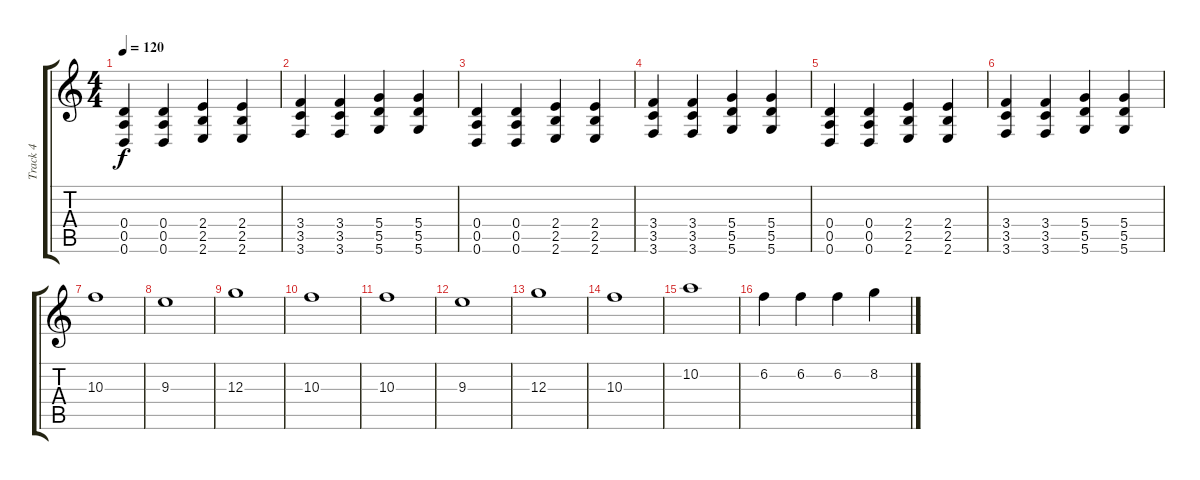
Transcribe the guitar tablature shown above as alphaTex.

\track ("Track 4" "Track 4") {instrument distortionguitar}
\staff {score tabs}
\tuning (E4 B3 G3 D3 A2 D2) {hide}
\ts (4 4)
\tempo 120
\clef g2
\ks c
(0.4 0.5 0.6).4{dy f} (0.4 0.5 0.6).4 (2.4 2.5 2.6).4 (2.4 2.5 2.6).4 |
(3.4 3.5 3.6).4 (3.4 3.5 3.6).4 (5.4 5.5 5.6).4 (5.4 5.5 5.6).4 |
(0.4 0.5 0.6).4 (0.4 0.5 0.6).4 (2.4 2.5 2.6).4 (2.4 2.5 2.6).4 |
(3.4 3.5 3.6).4 (3.4 3.5 3.6).4 (5.4 5.5 5.6).4 (5.4 5.5 5.6).4 |
(0.4 0.5 0.6).4 (0.4 0.5 0.6).4 (2.4 2.5 2.6).4 (2.4 2.5 2.6).4 |
(3.4 3.5 3.6).4 (3.4 3.5 3.6).4 (5.4 5.5 5.6).4 (5.4 5.5 5.6).4 |
10.3.1 |
9.3.1 |
12.3.1 |
10.3.1 |
10.3.1 |
9.3.1 |
12.3.1 |
10.3.1 |
10.2.1 |
6.2.4 6.2.4 6.2.4 8.2.4
